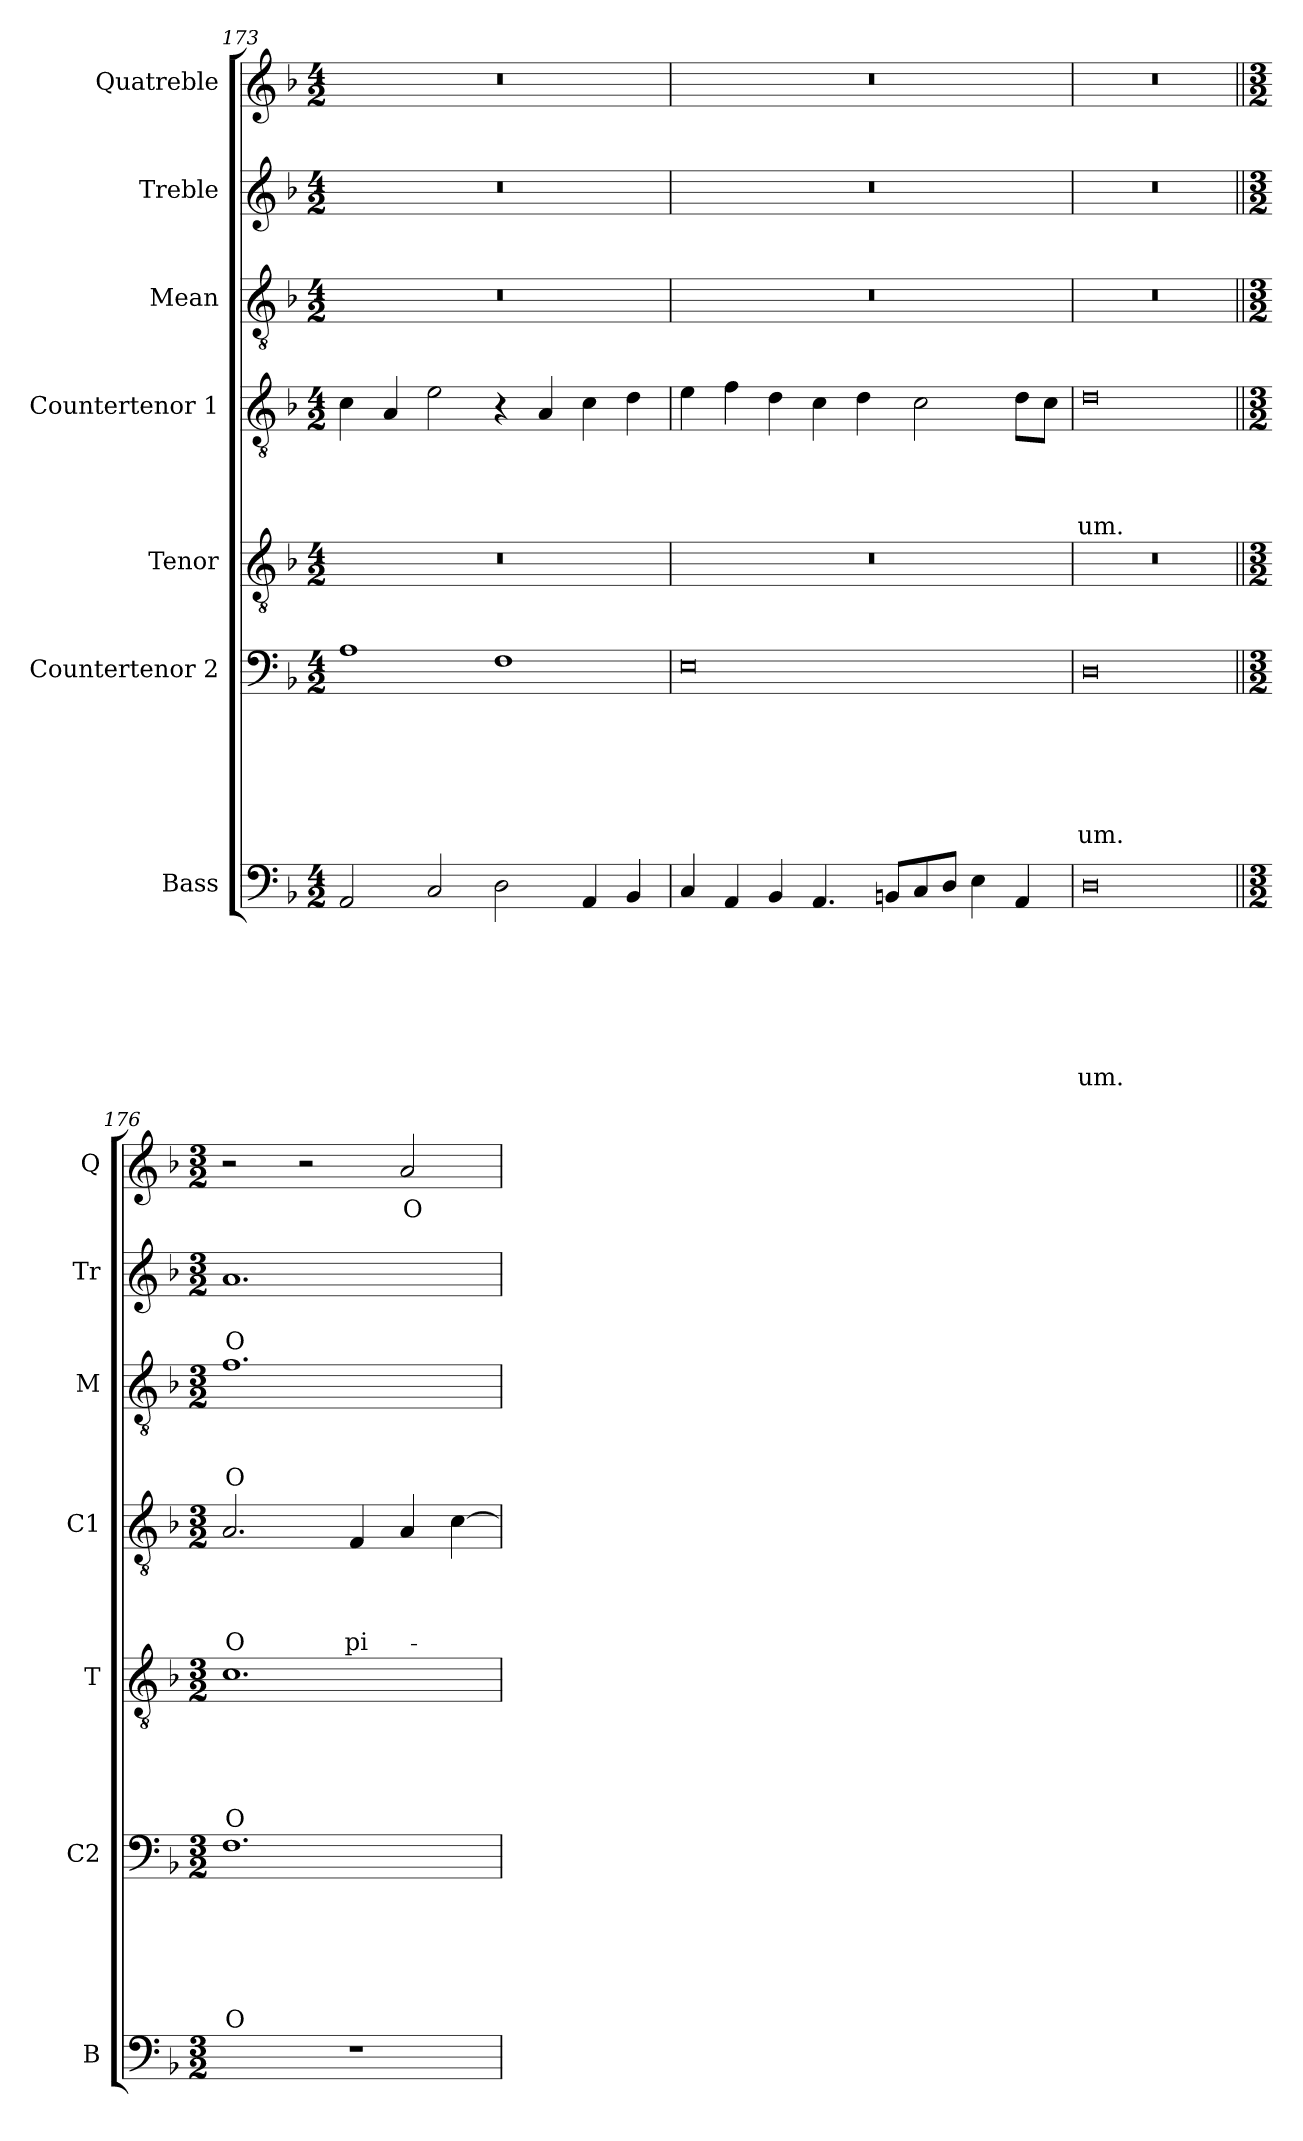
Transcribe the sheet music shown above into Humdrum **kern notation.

**kern	**text	**text	**text	**text	**text	**text	**text	**kern	**text	**text	**text	**text	**text	**text	**kern	**text	**text	**text	**text	**text	**kern	**text	**text	**text	**text	**kern	**text	**text	**text	**kern	**text	**text	**kern	**text
*part7	*part7	*part7	*part7	*part7	*part7	*part7	*part7	*part6	*part6	*part6	*part6	*part6	*part6	*part6	*part5	*part5	*part5	*part5	*part5	*part5	*part4	*part4	*part4	*part4	*part4	*part3	*part3	*part3	*part3	*part2	*part2	*part2	*part1	*part1
*staff7	*staff7	*staff7	*staff7	*staff7	*staff7	*staff7	*staff7	*staff6	*staff6	*staff6	*staff6	*staff6	*staff6	*staff6	*staff5	*staff5	*staff5	*staff5	*staff5	*staff5	*staff4	*staff4	*staff4	*staff4	*staff4	*staff3	*staff3	*staff3	*staff3	*staff2	*staff2	*staff2	*staff1	*staff1
*I"Bass	*	*	*	*	*	*	*	*I"Countertenor 2	*	*	*	*	*	*	*I"Tenor	*	*	*	*	*	*I"Countertenor 1	*	*	*	*	*I"Mean	*	*	*	*I"Treble	*	*	*I"Quatreble	*
*I'B	*	*	*	*	*	*	*	*I'C2	*	*	*	*	*	*	*I'T	*	*	*	*	*	*I'C1	*	*	*	*	*I'M	*	*	*	*I'Tr	*	*	*I'Q	*
*clefF4	*	*	*	*	*	*	*	*clefF4	*	*	*	*	*	*	*clefGv2	*	*	*	*	*	*clefGv2	*	*	*	*	*clefGv2	*	*	*	*clefG2	*	*	*clefG2	*
*k[b-]	*	*	*	*	*	*	*	*k[b-]	*	*	*	*	*	*	*k[b-]	*	*	*	*	*	*k[b-]	*	*	*	*	*k[b-]	*	*	*	*k[b-]	*	*	*k[b-]	*
*d:	*	*	*	*	*	*	*	*d:	*	*	*	*	*	*	*d:	*	*	*	*	*	*d:	*	*	*	*	*d:	*	*	*	*d:	*	*	*d:	*
*M4/2	*	*	*	*	*	*	*	*M4/2	*	*	*	*	*	*	*M4/2	*	*	*	*	*	*M4/2	*	*	*	*	*M4/2	*	*	*	*M4/2	*	*	*M4/2	*
=173	=173	=173	=173	=173	=173	=173	=173	=173	=173	=173	=173	=173	=173	=173	=173	=173	=173	=173	=173	=173	=173	=173	=173	=173	=173	=173	=173	=173	=173	=173	=173	=173	=173	=173
2AA/	.	.	.	.	.	.	.	1A	.	.	.	.	.	.	0r	.	.	.	.	.	4c\	.	.	.	.	0r	.	.	.	0r	.	.	0r	.
.	.	.	.	.	.	.	.	.	.	.	.	.	.	.	.	.	.	.	.	.	4A/	.	.	.	.	.	.	.	.	.	.	.	.	.
2C/	.	.	.	.	.	.	.	.	.	.	.	.	.	.	.	.	.	.	.	.	2e\	.	.	.	.	.	.	.	.	.	.	.	.	.
2D\	.	.	.	.	.	.	.	1F	.	.	.	.	.	.	.	.	.	.	.	.	4r	.	.	.	.	.	.	.	.	.	.	.	.	.
.	.	.	.	.	.	.	.	.	.	.	.	.	.	.	.	.	.	.	.	.	4A/	.	.	.	.	.	.	.	.	.	.	.	.	.
4AA/	.	.	.	.	.	.	.	.	.	.	.	.	.	.	.	.	.	.	.	.	4c\	.	.	.	.	.	.	.	.	.	.	.	.	.
4BB-/	.	.	.	.	.	.	.	.	.	.	.	.	.	.	.	.	.	.	.	.	4d\	.	.	.	.	.	.	.	.	.	.	.	.	.
=174	=174	=174	=174	=174	=174	=174	=174	=174	=174	=174	=174	=174	=174	=174	=174	=174	=174	=174	=174	=174	=174	=174	=174	=174	=174	=174	=174	=174	=174	=174	=174	=174	=174	=174
4C/	.	.	.	.	.	.	.	0E	.	.	.	.	.	.	0r	.	.	.	.	.	4e\	.	.	.	.	0r	.	.	.	0r	.	.	0r	.
4AA/	.	.	.	.	.	.	.	.	.	.	.	.	.	.	.	.	.	.	.	.	4f\	.	.	.	.	.	.	.	.	.	.	.	.	.
4BB-/	.	.	.	.	.	.	.	.	.	.	.	.	.	.	.	.	.	.	.	.	4d\	.	.	.	.	.	.	.	.	.	.	.	.	.
4.AA/	.	.	.	.	.	.	.	.	.	.	.	.	.	.	.	.	.	.	.	.	4c\	.	.	.	.	.	.	.	.	.	.	.	.	.
.	.	.	.	.	.	.	.	.	.	.	.	.	.	.	.	.	.	.	.	.	4d\	.	.	.	.	.	.	.	.	.	.	.	.	.
8BBn/L	.	.	.	.	.	.	.	.	.	.	.	.	.	.	.	.	.	.	.	.	.	.	.	.	.	.	.	.	.	.	.	.	.	.
8C/	.	.	.	.	.	.	.	.	.	.	.	.	.	.	.	.	.	.	.	.	2c\	.	.	.	.	.	.	.	.	.	.	.	.	.
8D/J	.	.	.	.	.	.	.	.	.	.	.	.	.	.	.	.	.	.	.	.	.	.	.	.	.	.	.	.	.	.	.	.	.	.
4E\	.	.	.	.	.	.	.	.	.	.	.	.	.	.	.	.	.	.	.	.	.	.	.	.	.	.	.	.	.	.	.	.	.	.
4AA/	.	.	.	.	.	.	.	.	.	.	.	.	.	.	.	.	.	.	.	.	8d\L	.	.	.	.	.	.	.	.	.	.	.	.	.
.	.	.	.	.	.	.	.	.	.	.	.	.	.	.	.	.	.	.	.	.	8c\J	.	.	.	.	.	.	.	.	.	.	.	.	.
=175	=175	=175	=175	=175	=175	=175	=175	=175	=175	=175	=175	=175	=175	=175	=175	=175	=175	=175	=175	=175	=175	=175	=175	=175	=175	=175	=175	=175	=175	=175	=175	=175	=175	=175
0D	.	.	.	.	.	.	-um.	0D	.	.	.	.	.	-um.	0r	.	.	.	.	.	0d	.	.	.	-um.	0r	.	.	.	0r	.	.	0r	.
!!LO:LB:g=z
=176||	=176||	=176||	=176||	=176||	=176||	=176||	=176||	=176||	=176||	=176||	=176||	=176||	=176||	=176||	=176||	=176||	=176||	=176||	=176||	=176||	=176||	=176||	=176||	=176||	=176||	=176||	=176||	=176||	=176||	=176||	=176||	=176||	=176||	=176||
*M3/2	*	*	*	*	*	*	*	*M3/2	*	*	*	*	*	*	*M3/2	*	*	*	*	*	*M3/2	*	*	*	*	*M3/2	*	*	*	*M3/2	*	*	*M3/2	*
1.r	.	.	.	.	.	.	.	1.F	.	.	.	.	.	O	1.c	.	.	.	.	O	2.A/	.	.	.	O	1.f	.	.	O	1.a	.	O	2r	.
.	.	.	.	.	.	.	.	.	.	.	.	.	.	.	.	.	.	.	.	.	.	.	.	.	.	.	.	.	.	.	.	.	2r	.
.	.	.	.	.	.	.	.	.	.	.	.	.	.	.	.	.	.	.	.	.	4F/	.	.	.	pi-	.	.	.	.	.	.	.	.	.
.	.	.	.	.	.	.	.	.	.	.	.	.	.	.	.	.	.	.	.	.	4A/	.	.	.	.	.	.	.	.	.	.	.	2a/	O
.	.	.	.	.	.	.	.	.	.	.	.	.	.	.	.	.	.	.	.	.	[4c\	.	.	.	.	.	.	.	.	.	.	.	.	.
=	=	=	=	=	=	=	=	=	=	=	=	=	=	=	=	=	=	=	=	=	=	=	=	=	=	=	=	=	=	=	=	=	=	=
*-	*-	*-	*-	*-	*-	*-	*-	*-	*-	*-	*-	*-	*-	*-	*-	*-	*-	*-	*-	*-	*-	*-	*-	*-	*-	*-	*-	*-	*-	*-	*-	*-	*-	*-
